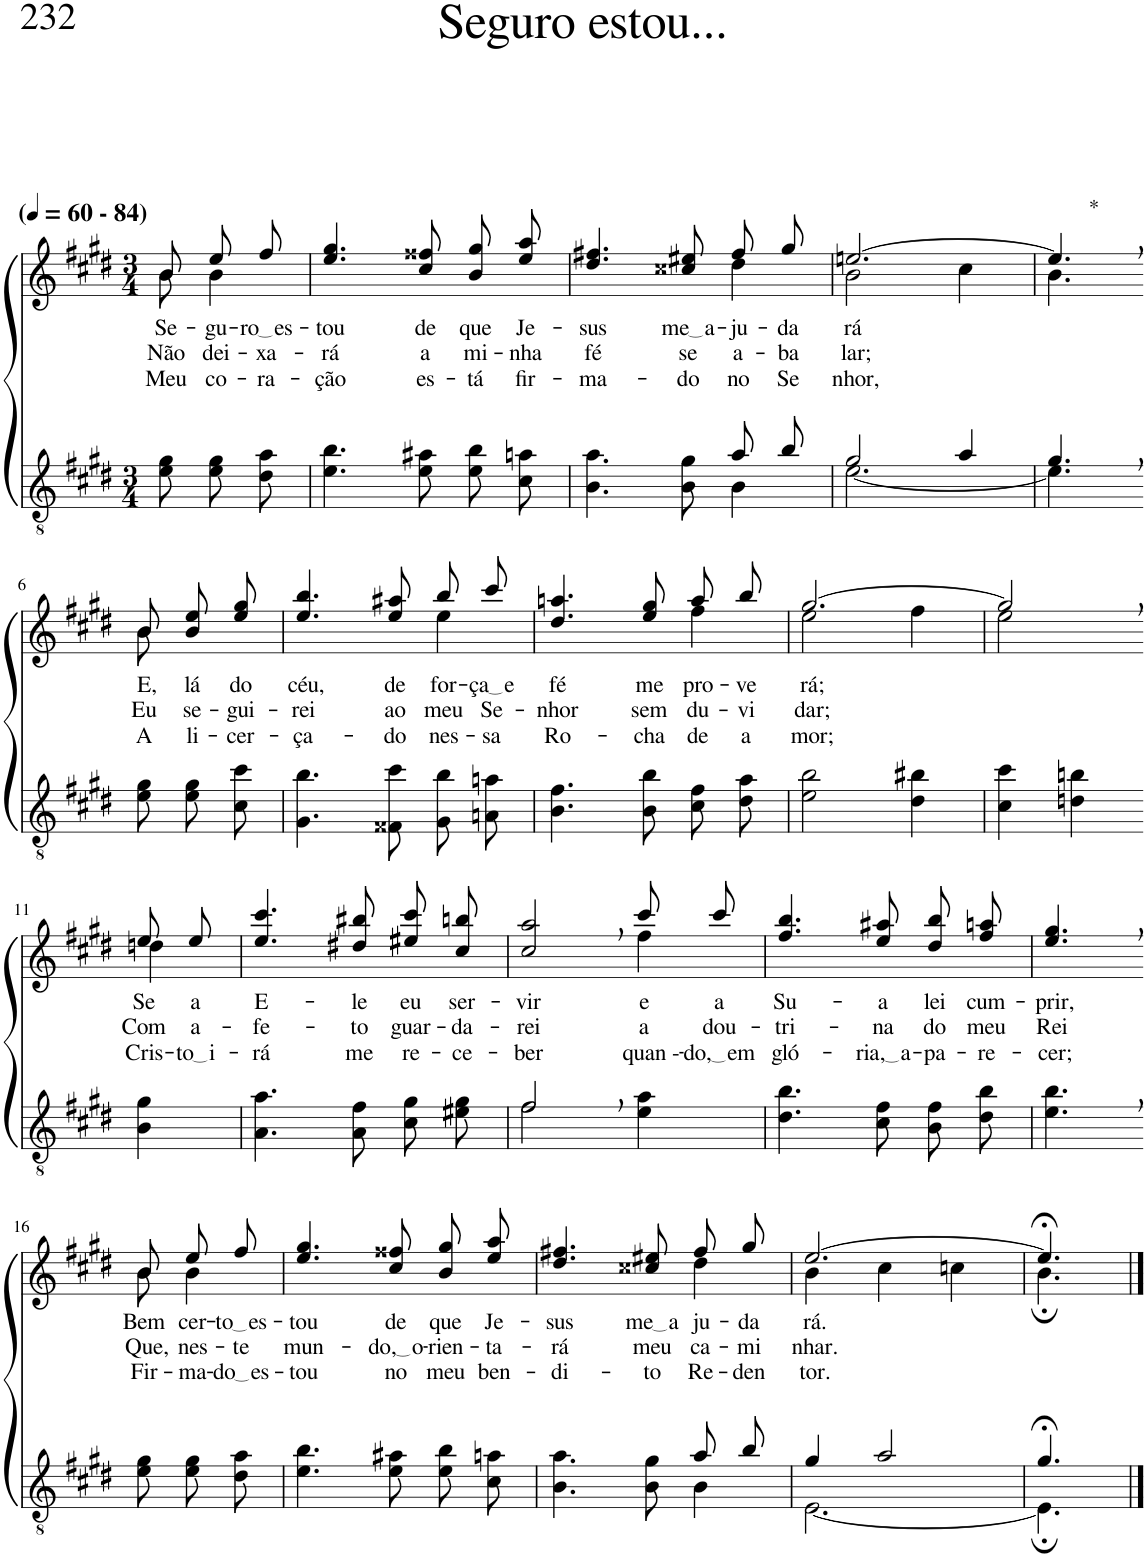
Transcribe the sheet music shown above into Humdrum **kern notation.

**kern	**kern	**text	**text	**text
*part2	*part1	*part1	*part1	*part1
*staff2	*staff1	*staff1	*staff1	*staff1
*I"Parte III e IV	*I"Parte I e II	*	*	*
*clefGv2	*clefG2	*	*	*
*Trd5c9	*Trd5c9	*	*	*
*k[f#c#g#d#]	*k[f#c#g#d#]	*	*	*
*M3/4	*M3/4	*	*	*
*MM60	*MM60	*	*	*
=1	=1	=1	=1	=1
*	*^	*	*	*
!	!LO:TX:a:B:t=(	!	!	!	!
!	!LO:TX:a:B:t=- 84)	!	!	!	!
!	!	!	!LO:LY:b	!LO:LY:b	!LO:LY:b
8e\ 8g#\	8b/	8b\	Se-	Não	Meu
!	!	!	!LO:LY:b	!LO:LY:b	!LO:LY:b
8e\ 8g#\L	8ee/L	4b\	-gu-	dei-	co-
!	!	!	!LO:LY:b	!LO:LY:b	!LO:LY:b
8d#\ 8a\J	8ff#/J	.	ro es	-xa-	-ra-
*	*v	*v	*	*	*
=2	=2	=2	=2	=2
!	!	!LO:LY:b	!LO:LY:b	!LO:LY:b
4.e\ 4.b\	4.ee/ 4.gg#/	-tou	-rá	-ção
!	!	!LO:LY:b	!LO:LY:b	!LO:LY:b
8e\ 8a#X\	8cc#/ 8ff##X/	de	a	es-
!	!	!LO:LY:b	!LO:LY:b	!LO:LY:b
8e\ 8b\L	8b\ 8gg#\L	que	mi-	-tá
!	!	!LO:LY:b	!LO:LY:b	!LO:LY:b
8c#\ 8an\J	8ee\ 8aa\J	Je-	-nha	fir-
=3	=3	=3	=3	=3
*^	*	*	*	*
!	!	!	!LO:LY:b	!LO:LY:b	!LO:LY:b
*	*	*^	*	*	*
4.ryy	4.B\ 4.a\	4.dd#/ 4.ff#X/	2ryy	-sus	fé	-ma-
!	!	!	!	!LO:LY:b	!LO:LY:b	!LO:LY:b
8ryy	8B\ 8g#\	8cc##X/ 8ee#X/	.	me a	se	-do
!	!	!	!	!LO:LY:b	!	!
!	!	!	!	!	!LO:LY:b	!LO:LY:b
8a/L	4B\	8ff#/L	4dd#\	.	a-	no
!	!	!	!	!LO:LY:b	!LO:LY:b	!LO:LY:b
8b/J	.	8gg#/J	.	-da-	-ba-	Se-
=4	=4	=4	=4	=4	=4	=4
!	!	!	!	!LO:LY:b	!LO:LY:b	!LO:LY:b
2g#/	[2.e\	[2.een/	2b\	-rá	-lar;	-nhor,
4a/	.	.	4cc#\	.	.	.
=5	=5	=5	=5	=5	=5	=5
!	!	!LO:TX:a:t=*	!	!	!	!
4.g#,/	4.e\]	4.ee,/]	4.b\	.	.	.
!!LO:LB:g=z	!!
=6-	=6-	=6-	=6-	=6-	=6-	=6-
!	!	!	!	!LO:LY:b	!LO:LY:b	!LO:LY:b
*v	*v	*	*	*	*	*
8e\ 8g#\	8b/	8b\	E,	Eu	A-
!	!	!	!LO:LY:b	!LO:LY:b	!LO:LY:b
8e\ 8g#\L	8b\ 8ee\L	4ryy	lá	se-	-li-
!	!	!	!LO:LY:b	!LO:LY:b	!LO:LY:b
8c#\ 8cc#\J	8ee\ 8gg#\J	.	do	-gui-	-cer-
=7	=7	=7	=7	=7	=7
!	!	!	!LO:LY:b	!LO:LY:b	!LO:LY:b
4.G#\ 4.b\	4.ee/ 4.bb/	2ryy	céu,	-rei	-ça-
!	!	!	!LO:LY:b	!LO:LY:b	!LO:LY:b
8F##X\ 8cc#\	8ee/ 8aa#X/	.	de	ao	-do
!	!	!	!LO:LY:b	!LO:LY:b	!LO:LY:b
8G#\ 8b\L	8bb/L	4ee\	for-	meu	nes-
!	!	!	!LO:LY:b	!LO:LY:b	!LO:LY:b
8An\ 8an\J	8ccc#/J	.	ça e	Se-	-sa
=8	=8	=8	=8	=8	=8
!	!	!	!LO:LY:b	!LO:LY:b	!LO:LY:b
4.B\ 4.f#\	4.dd#/ 4.aan/	2ryy	fé	-nhor	Ro-
!	!	!	!LO:LY:b	!LO:LY:b	!LO:LY:b
8B\ 8b\	8ee/ 8gg#/	.	me	sem	-cha
!	!	!	!LO:LY:b	!LO:LY:b	!LO:LY:b
8c#\ 8f#\L	8aa/L	4ff#\	pro-	du-	de
!	!	!	!LO:LY:b	!LO:LY:b	!LO:LY:b
8d#\ 8a\J	8bb/J	.	-ve-	-vi-	a-
=9	=9	=9	=9	=9	=9
!	!	!	!LO:LY:b	!LO:LY:b	!LO:LY:b
2e\ 2b\	[2.gg#/	2ee\	-rá;	-dar;	-mor;
4d#\ 4b#X\	.	4ff#\	.	.	.
=10	=10	=10	=10	=10	=10
4c#\ 4cc#\	2gg#,/]	2ee\	.	.	.
4dn\ 4bn\	.	.	.	.	.
!!LO:LB:g=z	!!
=11-	=11-	=11-	=11-	=11-	=11-
!	!	!	!LO:LY:b	!LO:LY:b	!LO:LY:b
4B\ 4g#\	8ee/L	4ddn\	Se	Com	Cris-
!	!	!	!LO:LY:b	!LO:LY:b	!LO:LY:b
.	8ee/J	.	a	a-	to i
*	*v	*v	*	*	*
=12	=12	=12	=12	=12
!	!	!LO:LY:b	!LO:LY:b	!LO:LY:b
4.A\ 4.a\	4.ee/ 4.ccc#/	E-	-fe-	-rá
!	!	!LO:LY:b	!LO:LY:b	!LO:LY:b
8A\ 8f#\	8dd#X/ 8bb#X/	-le	-to	me
!	!	!LO:LY:b	!LO:LY:b	!LO:LY:b
8c#\ 8g#\L	8ee#X\ 8ccc#\L	eu	guar-	re-
!	!	!LO:LY:b	!LO:LY:b	!LO:LY:b
8e#X\ 8g#\J	8cc#\ 8bbn\J	ser-	-da-	-ce-
=13	=13	=13	=13	=13
*^	*	*	*	*
!	!	!	!LO:LY:b	!LO:LY:b	!LO:LY:b
*	*	*^	*	*	*
2f#,\	2f#/	2cc#/, 2aa/,	2ryy	-vir	-rei	-ber
!	!	!	!	!LO:LY:b	!LO:LY:b	!LO:LY:b
4e\ 4a\	4ryy	8ccc#/L	4ff#\	e	a	quan --
!	!	!	!	!LO:LY:b	!LO:LY:b	!LO:LY:b
.	.	8ccc#/J	.	a	dou-	do, em
*v	*v	*	*	*	*	*
*	*v	*v	*	*	*
=14	=14	=14	=14	=14
!	!	!LO:LY:b	!LO:LY:b	!LO:LY:b
4.d#\ 4.b\	4.ff#/ 4.bb/	Su-	-tri-	gló-
!	!	!LO:LY:b	!LO:LY:b	!LO:LY:b
8c#\ 8f#\	8ee/ 8aa#X/	-a	-na	ria, a
!	!	!LO:LY:b	!LO:LY:b	!LO:LY:b
8B\ 8f#\L	8dd#\ 8bb\L	lei	do	-pa-
!	!	!LO:LY:b	!LO:LY:b	!LO:LY:b
8d#\ 8b\J	8ff#\ 8aan\J	cum-	meu	-re-
=15	=15	=15	=15	=15
!	!	!LO:LY:b	!LO:LY:b	!LO:LY:b
4.e\, 4.b\,	4.ee/, 4.gg#/,	-prir,	Rei	-cer;
!!LO:LB:g=z
=16-	=16-	=16-	=16-	=16-
*	*^	*	*	*
!	!	!	!LO:LY:b	!LO:LY:b	!LO:LY:b
8e\ 8g#\	8b/	8b\	Bem	Que,	-Fir-
!	!	!	!LO:LY:b	!LO:LY:b	!LO:LY:b
8e\ 8g#\L	8ee/L	4b\	cer-	nes-	-ma-
!	!	!	!LO:LY:b	!LO:LY:b	!LO:LY:b
8d#\ 8a\J	8ff#/J	.	to es	-te	do es
*	*v	*v	*	*	*
=17	=17	=17	=17	=17
!	!	!LO:LY:b	!LO:LY:b	!LO:LY:b
4.e\ 4.b\	4.ee/ 4.gg#/	-tou	mun-	-tou
!	!	!LO:LY:b	!LO:LY:b	!LO:LY:b
8e\ 8a#X\	8cc#/ 8ff##X/	de	do, o	no
!	!	!LO:LY:b	!LO:LY:b	!LO:LY:b
8e\ 8b\L	8b\ 8gg#\L	que	-rien-	meu
!	!	!LO:LY:b	!LO:LY:b	!LO:LY:b
8c#\ 8an\J	8ee\ 8aa\J	Je-	-ta-	ben-
=18	=18	=18	=18	=18
*^	*	*	*	*
!	!	!	!LO:LY:b	!LO:LY:b	!LO:LY:b
*	*	*^	*	*	*
4.ryy	4.B\ 4.a\	4.dd#/ 4.ff#X/	2ryy	-sus	-rá	-di-
!	!	!	!	!LO:LY:b	!LO:LY:b	!LO:LY:b
8ryy	8B\ 8g#\	8cc##X/ 8ee#X/	.	me a	meu	-to
!	!	!	!	!LO:LY:b	!LO:LY:b	!LO:LY:b
8a/L	4B\	8ff#/L	4dd#\	ju-	ca-	Re-
!	!	!	!	!LO:LY:b	!LO:LY:b	!LO:LY:b
8b/J	.	8gg#/J	.	-da-	-mi-	-den-
=19	=19	=19	=19	=19	=19	=19
!	!	!	!	!LO:LY:b	!LO:LY:b	!LO:LY:b
4g#/	[2.E\	[2.ee/	4b\	-rá.	-nhar.	-tor.
2a/	.	.	4cc#\	.	.	.
.	.	.	4ccn\	.	.	.
=20	=20	=20	=20	=20	=20	=20
4.g#;</	4.E;\]	4.ee;</]	4.b;\	.	.	.
*v	*v	*	*	*	*	*
*	*v	*v	*	*	*
==	==	==	==	==
*-	*-	*-	*-	*-
